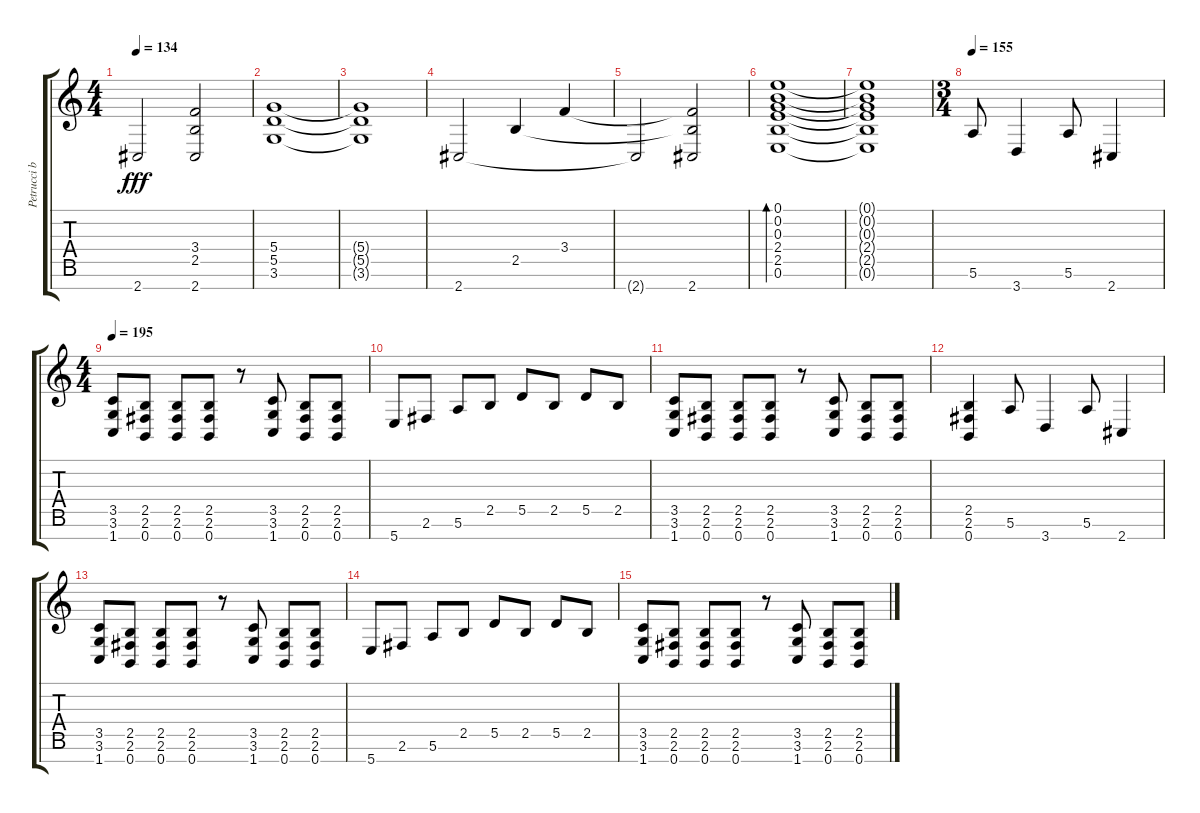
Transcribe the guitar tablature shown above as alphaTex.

\track ("Petrucci base 1" "Petrucci b") {instrument distortionguitar}
\staff {score tabs}
\tuning (E4 B3 G3 D3 A2 E2 B1) {hide}
\ts (4 4)
\tempo 134
\clef g2
\ks c
2.7{t}.2{dy fff} (3.4{t} 2.5{t} 2.7).2 |
(5.4 5.5 3.6).1 |
(5.4{t} 5.5{t} 3.6{t}).1 |
2.7.2 2.5.4 3.4.4 |
2.7{t}.2 (3.4{t} 2.5{t} 2.7).2 |
(0.1 0.2 0.3 2.4 2.5 0.6).1{bd 60} |
(0.1{t} 0.2{t} 0.3{t} 2.4{t} 2.5{t} 0.6{t}).1 |
\ts (3 4)
\tempo 155
5.6.8 3.7.4 5.6.8 2.7.4 |
\ts (4 4)
\tempo 195
(3.5 3.6 1.7).8 (2.5 2.6 0.7).8 (2.5 2.6 0.7).8 (2.5 2.6 0.7).8 r.8 (3.5 3.6 1.7).8 (2.5 2.6 0.7).8 (2.5 2.6 0.7).8 |
5.7.8 2.6.8 5.6.8 2.5.8 5.5.8 2.5.8 5.5.8 2.5.8 |
(3.5 3.6 1.7).8 (2.5 2.6 0.7).8 (2.5 2.6 0.7).8 (2.5 2.6 0.7).8 r.8 (3.5 3.6 1.7).8 (2.5 2.6 0.7).8 (2.5 2.6 0.7).8 |
(2.5 2.6 0.7).4 5.6.8 3.7.4 5.6.8 2.7.4 |
(3.5 3.6 1.7).8 (2.5 2.6 0.7).8 (2.5 2.6 0.7).8 (2.5 2.6 0.7).8 r.8 (3.5 3.6 1.7).8 (2.5 2.6 0.7).8 (2.5 2.6 0.7).8 |
5.7.8 2.6.8 5.6.8 2.5.8 5.5.8 2.5.8 5.5.8 2.5.8 |
(3.5 3.6 1.7).8 (2.5 2.6 0.7).8 (2.5 2.6 0.7).8 (2.5 2.6 0.7).8 r.8 (3.5 3.6 1.7).8 (2.5 2.6 0.7).8 (2.5 2.6 0.7).8
